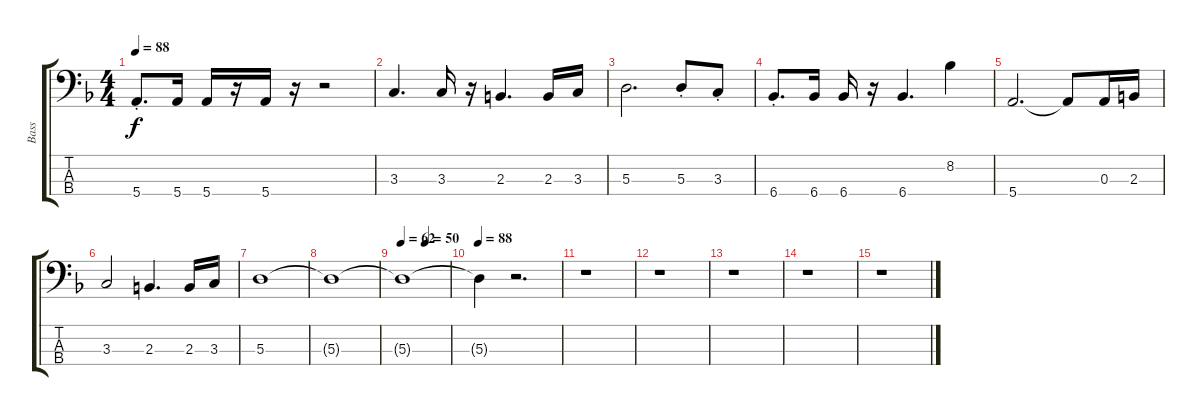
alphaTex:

\track ("Bass" "Bass") {instrument electricbasspick}
\staff {score tabs}
\tuning (G2 D2 A1 E1) {hide}
\ts (4 4)
\tempo 88
\clef f4
\ks dminor
5.4{st}.8{d dy f} 5.4.16 5.4.16 r.16 5.4.16 r.16 r.2 |
3.3.4{d} 3.3.16 r.16 2.3.4{d} 2.3.16 3.3.16 |
5.3.2{d} 5.3{st}.8 3.3{st}.8 |
6.4{st}.8{d} 6.4.16 6.4.16 r.16 6.4.4{d} 8.2.4 |
5.4.2{d} 5.4{t}.8 0.3.16 2.3.16 |
3.3.2 2.3.4{d} 2.3.16 3.3.16 |
5.3.1 |
5.3{t}.1 |
\tempo 62
\tempo (50 0.5)
5.3{t}.1 |
\tempo 88
5.3{t}.4 r.2{d} |
r.1 |
r.1 |
r.1 |
r.1 |
r.1
